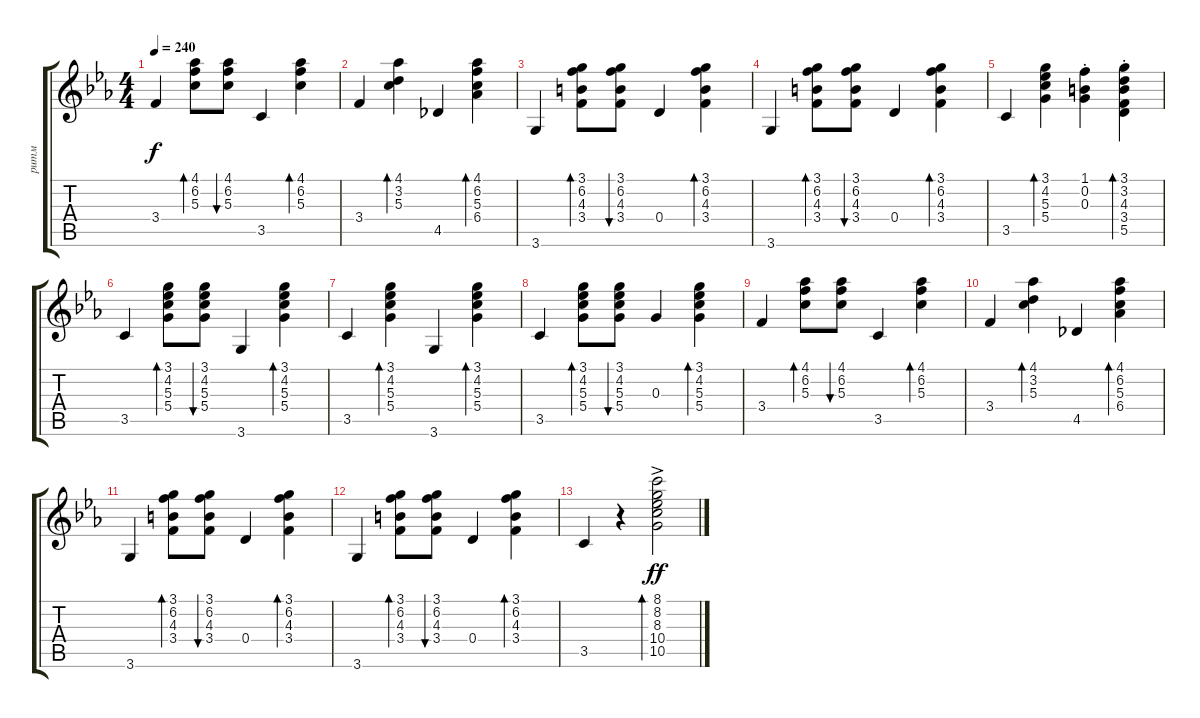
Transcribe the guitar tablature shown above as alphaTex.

\track ("ритм" "ритм") {instrument acousticguitarsteel}
\staff {score tabs}
\tuning (E4 B3 G3 D3 A2 E2) {hide}
\ts (4 4)
\tempo 240
\clef g2
\ks cminor
3.4.4{dy f} (4.1 6.2 5.3).8{bd 60} (4.1 6.2 5.3).8{bu 60} 3.5.4 (4.1 6.2 5.3).4{bd 60} |
3.4.4 (4.1 3.2 5.3).4{bd 60} 4.5.4 (4.1 6.2 5.3 6.4).4{bd 60} |
3.6.4 (3.1 6.2 4.3 3.4).8{bd 60} (3.1 6.2 4.3 3.4).8{bu 60} 0.4.4 (3.1 6.2 4.3 3.4).4{bd 60} |
3.6.4 (3.1 6.2 4.3 3.4).8{bd 60} (3.1 6.2 4.3 3.4).8{bu 60} 0.4.4 (3.1 6.2 4.3 3.4).4{bd 60} |
3.5.4 (3.1 4.2 5.3 5.4).4{bd 60} (1.1{st} 0.2{st} 0.3{st}).4 (3.1{st} 3.2{st} 4.3{st} 3.4{st} 5.5{st}).4{bd 30} |
3.5.4 (3.1 4.2 5.3 5.4).8{bd 60} (3.1 4.2 5.3 5.4).8{bu 60} 3.6.4 (3.1 4.2 5.3 5.4).4{bd 60} |
3.5.4 (3.1 4.2 5.3 5.4).4{bd 60} 3.6.4 (3.1 4.2 5.3 5.4).4{bd 60} |
3.5.4 (3.1 4.2 5.3 5.4).8{bd 60} (3.1 4.2 5.3 5.4).8{bu 60} 0.3.4 (3.1 4.2 5.3 5.4).4{bd 60} |
3.4.4 (4.1 6.2 5.3).8{bd 60} (4.1 6.2 5.3).8{bu 60} 3.5.4 (4.1 6.2 5.3).4{bd 60} |
3.4.4 (4.1 3.2 5.3).4{bd 60} 4.5.4 (4.1 6.2 5.3 6.4).4{bd 60} |
3.6.4 (3.1 6.2 4.3 3.4).8{bd 60} (3.1 6.2 4.3 3.4).8{bu 60} 0.4.4 (3.1 6.2 4.3 3.4).4{bd 60} |
3.6.4 (3.1 6.2 4.3 3.4).8{bd 60} (3.1 6.2 4.3 3.4).8{bu 60} 0.4.4 (3.1 6.2 4.3 3.4).4{bd 60} |
3.5.4 r.4 (8.1{ac} 8.2{ac} 8.3{ac} 10.4{ac} 10.5{ac}).2{bd 60 dy ff}
